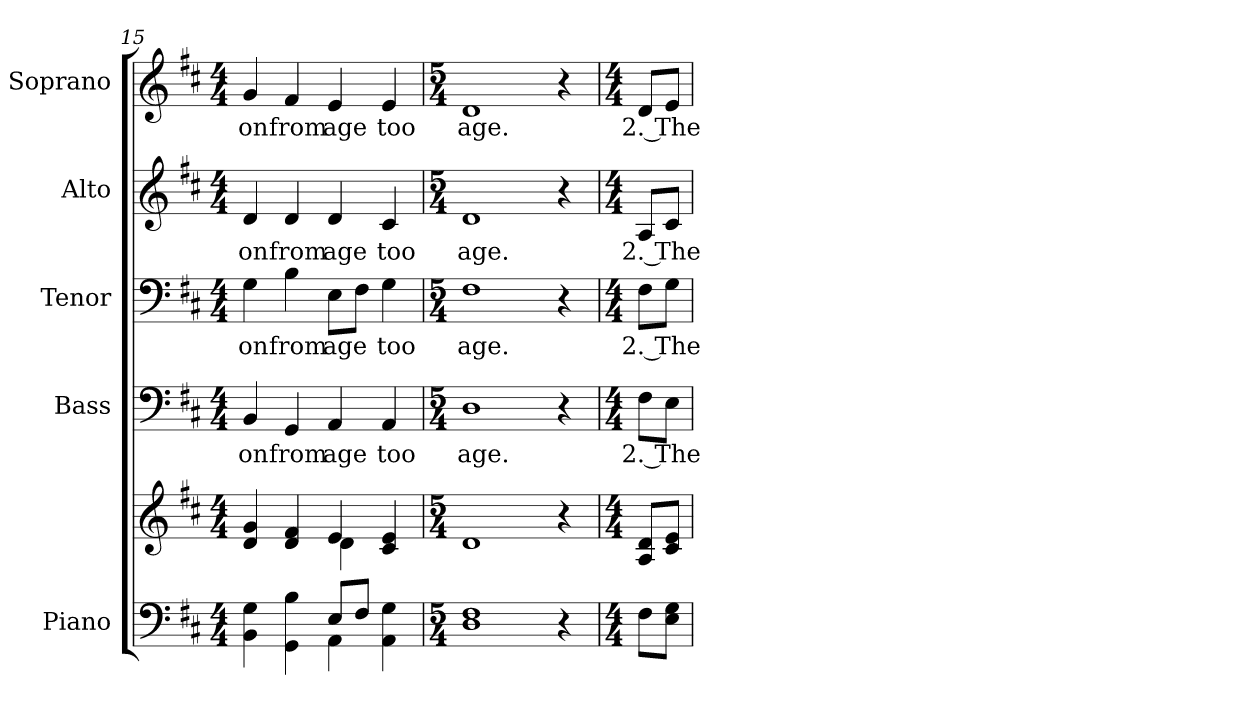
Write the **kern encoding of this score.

**kern	**kern	**kern	**text	**kern	**text	**kern	**text	**kern	**text
*part5	*part5	*part4	*part4	*part3	*part3	*part2	*part2	*part1	*part1
*staff6	*staff5	*staff4	*staff4	*staff3	*staff3	*staff2	*staff2	*staff1	*staff1
*I"Piano	*	*I"Bass	*	*I"Tenor	*	*I"Alto	*	*I"Soprano	*
*I'Pno.	*	*I'B.	*	*I'T.	*	*I'A.	*	*I'S.	*
!!LO:PB:g=z
*clefF4	*clefG2	*clefF4	*	*clefF4	*	*clefG2	*	*clefG2	*
*k[f#c#]	*k[f#c#]	*k[f#c#]	*	*k[f#c#]	*	*k[f#c#]	*	*k[f#c#]	*
*D:	*D:	*D:	*	*D:	*	*D:	*	*D:	*
*M4/4	*M4/4	*M4/4	*	*M4/4	*	*M4/4	*	*M4/4	*
=15	=15	=15	=15	=15	=15	=15	=15	=15	=15
*^	*^	*	*	*	*	*	*	*	*
!	!	!	!	!	!LO:LY:b:color=#000000	!	!	!	!	!	!
!	!	!	!	!	!	!	!LO:LY:b:color=#000000	!	!	!	!
!	!	!	!	!	!	!	!	!	!LO:LY:b:color=#000000	!	!
!	!	!	!	!	!	!	!	!	!	!	!LO:LY:b:color=#000000
4BBi\ 4Gi	2ryy	4di/ 4gi	2ryy	4BBi/	on	4Gi\	on	4di/	on	4gi/	on
!	!	!	!	!	!LO:LY:b:color=#000000	!	!	!	!	!	!
!	!	!	!	!	!	!	!LO:LY:b:color=#000000	!	!	!	!
!	!	!	!	!	!	!	!	!	!LO:LY:b:color=#000000	!	!
!	!	!	!	!	!	!	!	!	!	!	!LO:LY:b:color=#000000
4GGi\ 4Bi	.	4di/ 4f#i	.	4GGi/	from	4Bi\	from	4di/	from	4f#i/	from
!	!	!	!	!	!LO:LY:b:color=#000000	!	!	!	!	!	!
!	!	!	!	!	!	!	!LO:LY:b:color=#000000	!	!	!	!
!	!	!	!	!	!	!	!	!	!LO:LY:b:color=#000000	!	!
!	!	!	!	!	!	!	!	!	!	!	!LO:LY:b:color=#000000
8Ei/L	4AAi\	4ei/	4di\	4AAi/	age	8Ei\L	age	4di/	age	4ei/	age
8F#i/J	.	.	.	.	.	8F#i\J	.	.	.	.	.
!	!	!	!	!	!LO:LY:b:color=#000000	!	!	!	!	!	!
!	!	!	!	!	!	!	!LO:LY:b:color=#000000	!	!	!	!
!	!	!	!	!	!	!	!	!	!LO:LY:b:color=#000000	!	!
!	!	!	!	!	!	!	!	!	!	!	!LO:LY:b:color=#000000
4AAi\ 4Gi	4ryy	4c#i/ 4ei	4ryy	4AAi/	too	4Gi\	too	4c#i/	too	4ei/	too
*v	*v	*	*	*	*	*	*	*	*	*	*
*	*v	*v	*	*	*	*	*	*	*	*
=16	=16	=16	=16	=16	=16	=16	=16	=16	=16
*M5/4	*M5/4	*M5/4	*	*M5/4	*	*M5/4	*	*M5/4	*
*^	*^	*	*	*	*	*	*	*	*
!	!	!	!	!	!LO:LY:b:color=#000000	!	!	!	!	!	!
*v	*v	*	*	*	*	*	*	*	*	*	*
*	*v	*v	*	*	*	*	*	*	*	*
*^	*^	*	*	*	*	*	*	*	*
!	!	!	!	!	!	!	!LO:LY:b:color=#000000	!	!	!	!
*v	*v	*	*	*	*	*	*	*	*	*	*
*	*v	*v	*	*	*	*	*	*	*	*
*^	*^	*	*	*	*	*	*	*	*
!	!	!	!	!	!	!	!	!	!LO:LY:b:color=#000000	!	!
*v	*v	*	*	*	*	*	*	*	*	*	*
*	*v	*v	*	*	*	*	*	*	*	*
*^	*^	*	*	*	*	*	*	*	*
!	!	!	!	!	!	!	!	!	!	!	!LO:LY:b:color=#000000
*v	*v	*	*	*	*	*	*	*	*	*	*
*	*v	*v	*	*	*	*	*	*	*	*
1Di 1F#i	1di	1Di	age.	1F#i	age.	1di	age.	1di	age.
4r	4r	4r	.	4r	.	4r	.	4r	.
!!LO:PB:g=z
=17	=17	=17	=17	=17	=17	=17	=17	=17	=17
*M4/4	*M4/4	*M4/4	*	*M4/4	*	*M4/4	*	*M4/4	*
!	!	!	!LO:LY:b:color=#000000	!	!	!	!	!	!
!	!	!	!	!	!LO:LY:b:color=#000000	!	!	!	!
!	!	!	!	!	!	!	!LO:LY:b:color=#000000	!	!
!	!	!	!	!	!	!	!	!	!LO:LY:b:color=#000000
8F#i\L	8Ai/ 8diL	8F#i\L	2. The	8F#i\L	2. The	8Ai/L	2. The	8di/L	2. The
8Ei\ 8GiJ	8c#i/ 8eiJ	8Ei\J	.	8Gi\J	.	8c#i/J	.	8ei/J	.
=	=	=	=	=	=	=	=	=	=
*-	*-	*-	*-	*-	*-	*-	*-	*-	*-
